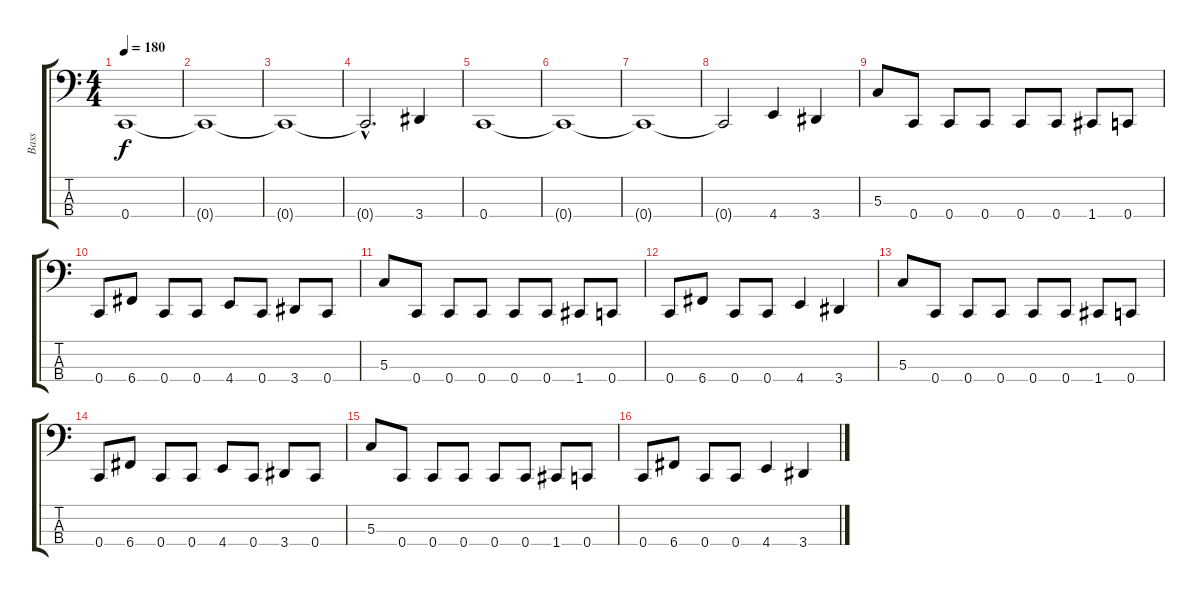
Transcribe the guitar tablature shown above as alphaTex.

\track ("Bass" "Bass") {instrument electricbasspick}
\staff {score tabs}
\tuning (F2 C2 G1 C1) {hide}
\ts (4 4)
\tempo 180
\clef f4
\ks c
0.4.1{dy f instrument electricbasspick} |
0.4{t}.1 |
0.4{t}.1 |
0.4{hac t}.2{d} 3.4.4 |
0.4.1 |
0.4{t}.1 |
0.4{t}.1 |
0.4{t}.2 4.4.4 3.4.4 |
5.3.8 0.4.8 0.4.8 0.4.8 0.4.8 0.4.8 1.4.8 0.4.8 |
0.4.8 6.4.8 0.4.8 0.4.8 4.4.8 0.4.8 3.4.8 0.4.8 |
5.3.8 0.4.8 0.4.8 0.4.8 0.4.8 0.4.8 1.4.8 0.4.8 |
0.4.8 6.4.8 0.4.8 0.4.8 4.4.4 3.4.4 |
5.3.8 0.4.8 0.4.8 0.4.8 0.4.8 0.4.8 1.4.8 0.4.8 |
0.4.8 6.4.8 0.4.8 0.4.8 4.4.8 0.4.8 3.4.8 0.4.8 |
5.3.8 0.4.8 0.4.8 0.4.8 0.4.8 0.4.8 1.4.8 0.4.8 |
0.4.8 6.4.8 0.4.8 0.4.8 4.4.4 3.4.4
